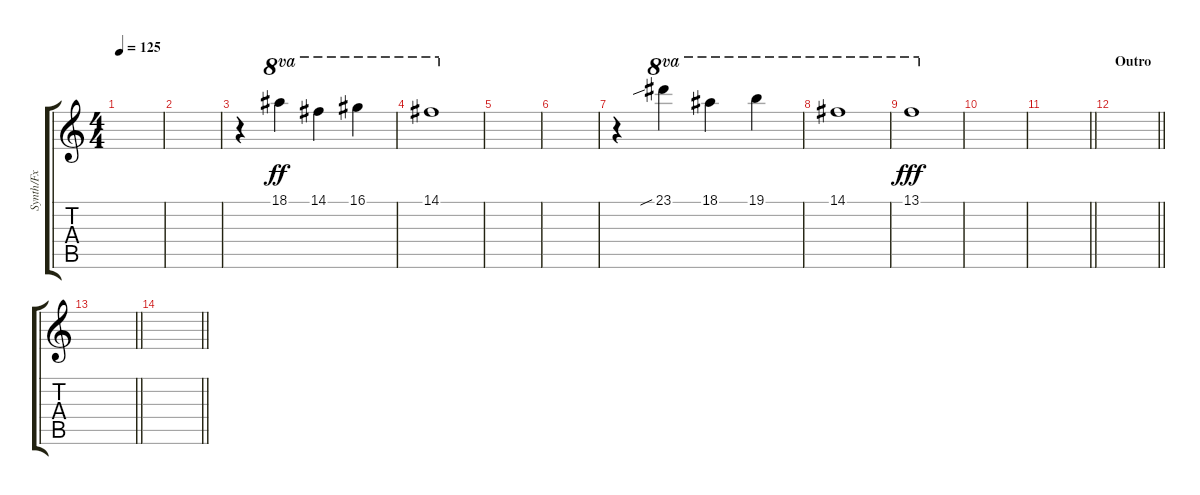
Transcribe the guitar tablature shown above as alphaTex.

\track ("Synth/Fx" "Synth/Fx") {instrument lead1square}
\staff {score tabs}
\tuning (E5 B4 G4 D4 A3 E3) {hide}
\ts (4 4)
\tempo 125
\clef g2
\ks c
|
|
r.4 18.1.4{ot 8va dy ff instrument lead1square} 14.1.4{ot 8va} 16.1.4{ot 8va} |
14.1.1{ot 8va} |
|
|
r.4 23.1{sib}.4{ot 8va} 18.1.4{ot 8va} 19.1.4{ot 8va} |
14.1.1{ot 8va} |
13.1.1{ot 8va dy fff} |
|
\barLineRight lightlight
|
\section ("" "Outro")
\barLineRight lightlight
|
\barLineRight lightlight
|
\barLineRight lightlight
